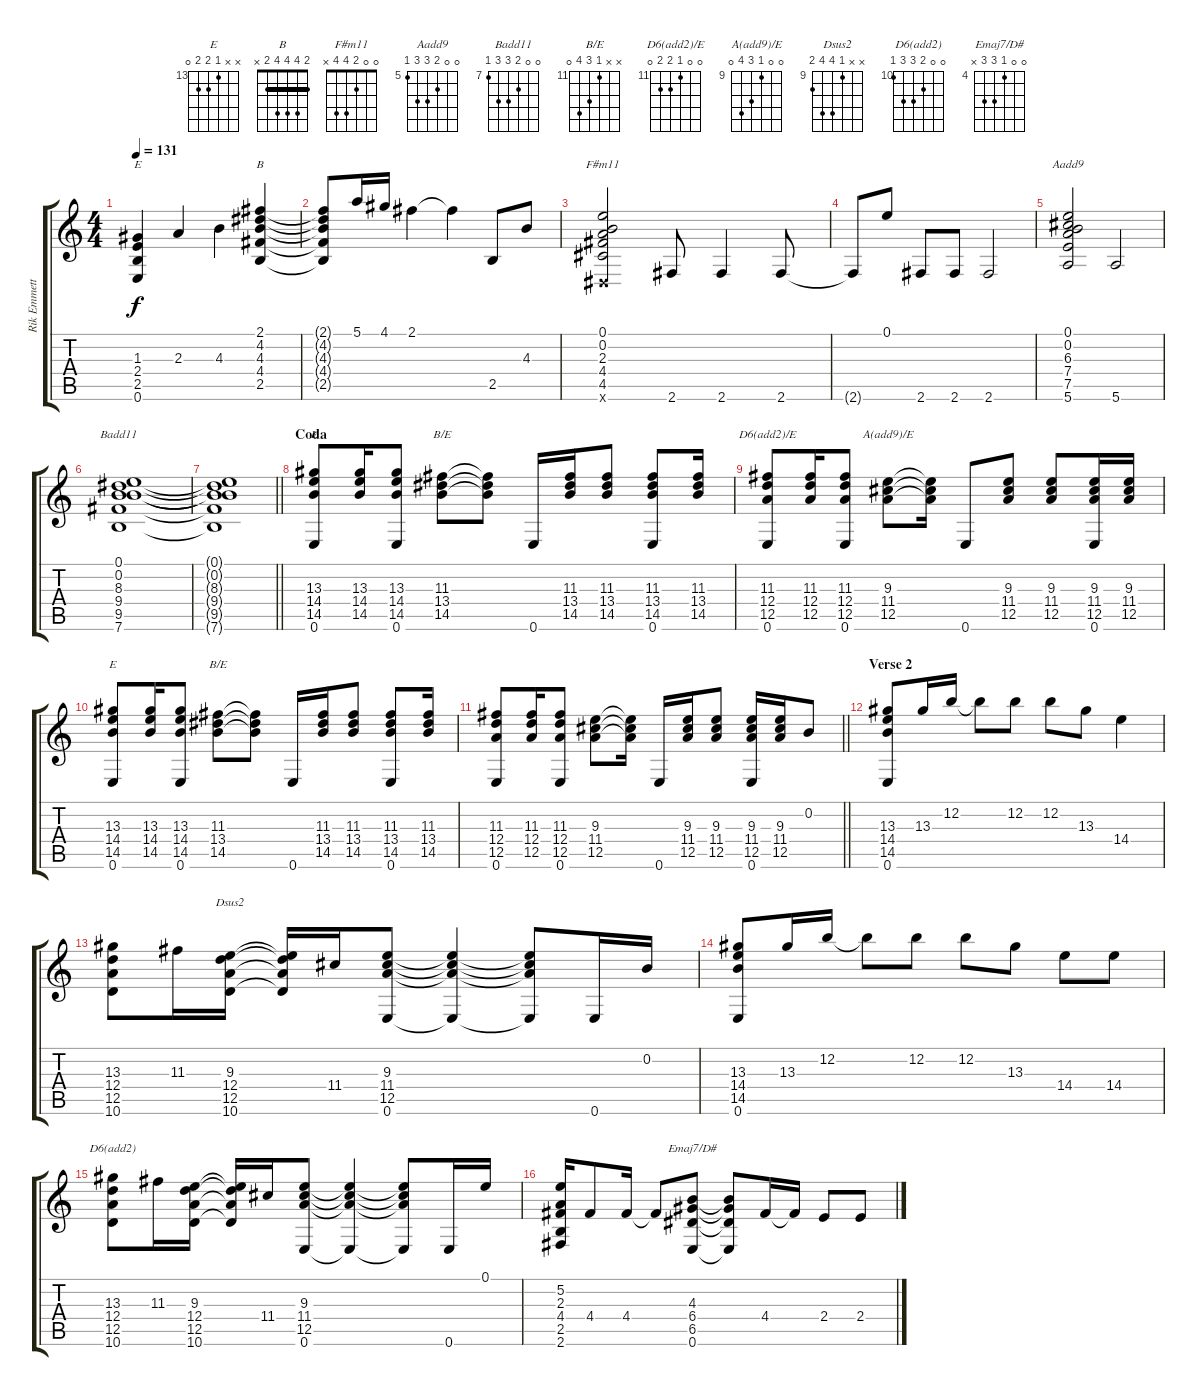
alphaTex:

\track ("Rik Emmett" "Rik Emmett") {instrument acousticguitarnylon}
\staff {score tabs}
\tuning (E4 B3 G3 D3 A2 E2) {hide}
\chord ("E" x x 1 2 2 0)
\chord ("B" 2 4 4 4 2 x) {barre 2}
\chord ("F#m11" 0 0 2 4 4 x)
\chord ("Aadd9" 0 0 6 7 7 5) {firstfret 5}
\chord ("Badd11" 0 0 8 9 9 7) {firstfret 7}
\chord ("E" 0 0 13 14 14 0) {firstfret 13}
\chord ("B/E" 0 0 11 13 14 0) {firstfret 11}
\chord ("D6(add2)/E" 0 0 11 12 12 0) {firstfret 11}
\chord ("A(add9)/E" 0 0 9 11 12 0) {firstfret 9}
\chord ("E" x x 13 14 14 0) {firstfret 13}
\chord ("B/E" x x 11 13 14 0) {firstfret 11}
\chord ("Dsus2" x x 9 12 12 10) {firstfret 9}
\chord ("D6(add2)" 0 0 11 12 12 10) {firstfret 10}
\chord ("Emaj7/D#" 0 0 4 6 6 x) {firstfret 4}
\ts (4 4)
\tempo 131
\clef g2
\ks c
(1.3 2.4 2.5 0.6).4{ch "E" dy f} 2.3.4 4.3.4 (2.1 4.2 4.3 4.4 2.5).4{ch "B"} |
(2.1{t} 4.2{t} 4.3{t} 4.4{t} 2.5{t}).8 5.1.16 4.1.16 2.1.4 2.1{t}.4 2.5.8 4.3.8 |
(0.1 0.2 2.3 4.4 4.5 -1.6{x}).2{ch "F#m11"} 2.6.8 2.6.4 2.6.8 |
2.6{t}.8 0.1.8 2.6.8 2.6.8 2.6.2 |
(0.1 0.2 6.3 7.4 7.5 5.6).2{ch "Aadd9"} 5.6.2 |
(0.1 0.2 8.3 9.4 9.5 7.6).1{ch "Badd11"} |
\barLineRight lightlight
(0.1{t} 0.2{t} 8.3{t} 9.4{t} 9.5{t} 7.6{t}).1 |
\section ("" "Coda")
(13.3 14.4 14.5 0.6).8{ch "E"} (13.3 14.4 14.5).16 (13.3 14.4 14.5 0.6).8 (11.3 13.4 14.5).8{ch "B/E"} (11.3{t} 13.4{t} 14.5{t}).8 0.6.16 (11.3 13.4 14.5).16 (11.3 13.4 14.5).8 (11.3 13.4 14.5 0.6).8 (11.3 13.4 14.5).16 |
(11.3 12.4 12.5 0.6).8{ch "D6(add2)/E"} (11.3 12.4 12.5).16 (11.3 12.4 12.5 0.6).8 (9.3 11.4 12.5).8{ch "A(add9)/E"} (9.3{t} 11.4{t} 12.5{t}).16 0.6.8 (9.3 11.4 12.5).8 (9.3 11.4 12.5).8 (9.3 11.4 12.5 0.6).16 (9.3 11.4 12.5).16 |
(13.3 14.4 14.5 0.6).8{ch "E"} (13.3 14.4 14.5).16 (13.3 14.4 14.5 0.6).8 (11.3 13.4 14.5).8{ch "B/E"} (11.3{t} 13.4{t} 14.5{t}).8 0.6.16 (11.3 13.4 14.5).16 (11.3 13.4 14.5).8 (11.3 13.4 14.5 0.6).8 (11.3 13.4 14.5).16 |
\barLineRight lightlight
(11.3 12.4 12.5 0.6).8 (11.3 12.4 12.5).16 (11.3 12.4 12.5 0.6).8 (9.3 11.4 12.5).8 (9.3{t} 11.4{t} 12.5{t}).16 0.6.16 (9.3 11.4 12.5).16 (9.3 11.4 12.5).8 (9.3 11.4 12.5 0.6).16 (9.3 11.4 12.5).16 0.2.8 |
\section ("" "Verse 2")
(13.3 14.4 14.5 0.6).8 13.3.16 12.2.16 12.2{t}.8 12.2.8 12.2.8 13.3.8 14.4.4 |
(13.3 12.4 12.5 10.6).8 11.3.16 (9.3 12.4 12.5 10.6).16{ch "Dsus2"} (9.3{t} 12.4{t} 12.5{t} 10.6{t}).16 11.4.16 (9.3 11.4 12.5 0.6).8 (9.3{t} 11.4{t} 12.5{t} 0.6{t}).4 (9.3{t} 11.4{t} 12.5{t} 0.6{t}).8 0.6.16 0.2.16 |
(13.3 14.4 14.5 0.6).8 13.3.16 12.2.16 12.2{t}.8 12.2.8 12.2.8 13.3.8 14.4.8 14.4.8 |
(13.3 12.4 12.5 10.6).8{ch "D6(add2)"} 11.3.16 (9.3 12.4 12.5 10.6).16 (9.3{t} 12.4{t} 12.5{t} 10.6{t}).16 11.4.16 (9.3 11.4 12.5 0.6).8 (9.3{t} 11.4{t} 12.5{t} 0.6{t}).4 (9.3{t} 11.4{t} 12.5{t} 0.6{t}).8 0.6.16 0.1.16 |
(5.2 2.3 4.4 2.5 2.6).16 4.4.8 4.4.16 4.4{t}.8 (4.3 6.4 6.5 0.6).8{ch "Emaj7/D#"} (4.3{t} 6.4{t} 6.5{t} 0.6{t}).8 4.4.16 4.4{t}.16 2.4.8 2.4.8
